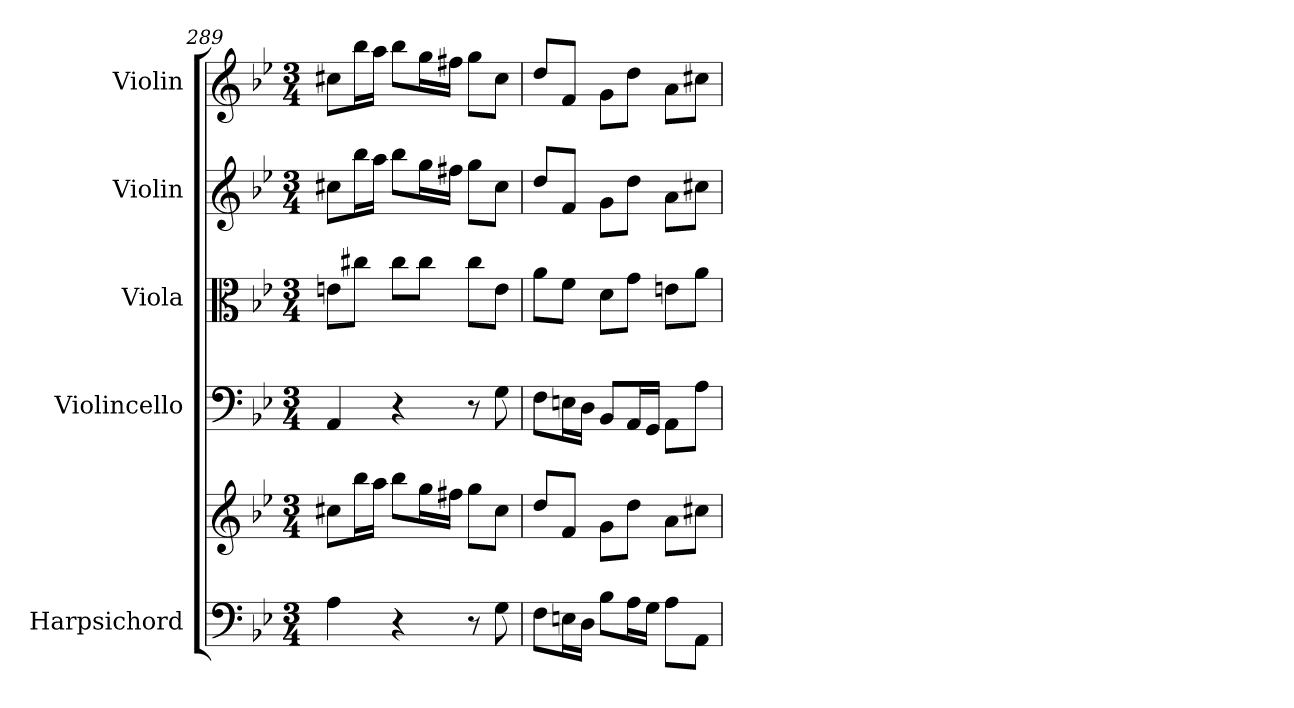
**kern	**kern	**kern	**kern	**kern	**kern
*part5	*part5	*part4	*part3	*part2	*part1
*staff6	*staff5	*staff4	*staff3	*staff2	*staff1
*I"Harpsichord	*	*I"Violincello	*I"Viola	*I"Violin	*I"Violin
*I'Hpschd	*	*I'Vc	*I'Vla	*I'Vln	*I'Vln
*clefF4	*clefG2	*clefF4	*clefC3	*clefG2	*clefG2
*k[b-e-]	*k[b-e-]	*k[b-e-]	*k[b-e-]	*k[b-e-]	*k[b-e-]
*M3/4	*M3/4	*M3/4	*M3/4	*M3/4	*M3/4
=289	=289	=289	=289	=289	=289
4A\	8cc#X\L	4AA/	8en\L	8cc#X\L	8cc#X\L
.	16bb-\L	.	8cc#X\J	16bb-\L	16bb-\L
.	16aa\JJ	.	.	16aa\JJ	16aa\JJ
4r	8bb-\L	4r	8cc#\L	8bb-\L	8bb-\L
.	16gg\L	.	8cc#\J	16gg\L	16gg\L
.	16ff#X\JJ	.	.	16ff#X\JJ	16ff#X\JJ
8r	8gg\L	8r	8cc#\L	8gg\L	8gg\L
8G\	8cc#\J	8G\	8e\J	8cc#\J	8cc#\J
=290	=290	=290	=290	=290	=290
8F\L	8dd/L	8F\L	8a\L	8dd/L	8dd/L
16En\L	8f/J	16En\L	8f\J	8f/J	8f/J
16D\JJ	.	16D\JJ	.	.	.
8B-\L	8g\L	8BB-/L	8d\L	8g\L	8g\L
16A\L	8dd\J	16AA/L	8g\J	8dd\J	8dd\J
16G\JJ	.	16GG/JJ	.	.	.
8A\L	8a\L	8AA\L	8en\L	8a\L	8a\L
8AA\J	8cc#X\J	8A\J	8a\J	8cc#X\J	8cc#X\J
=	=	=	=	=	=
*-	*-	*-	*-	*-	*-
